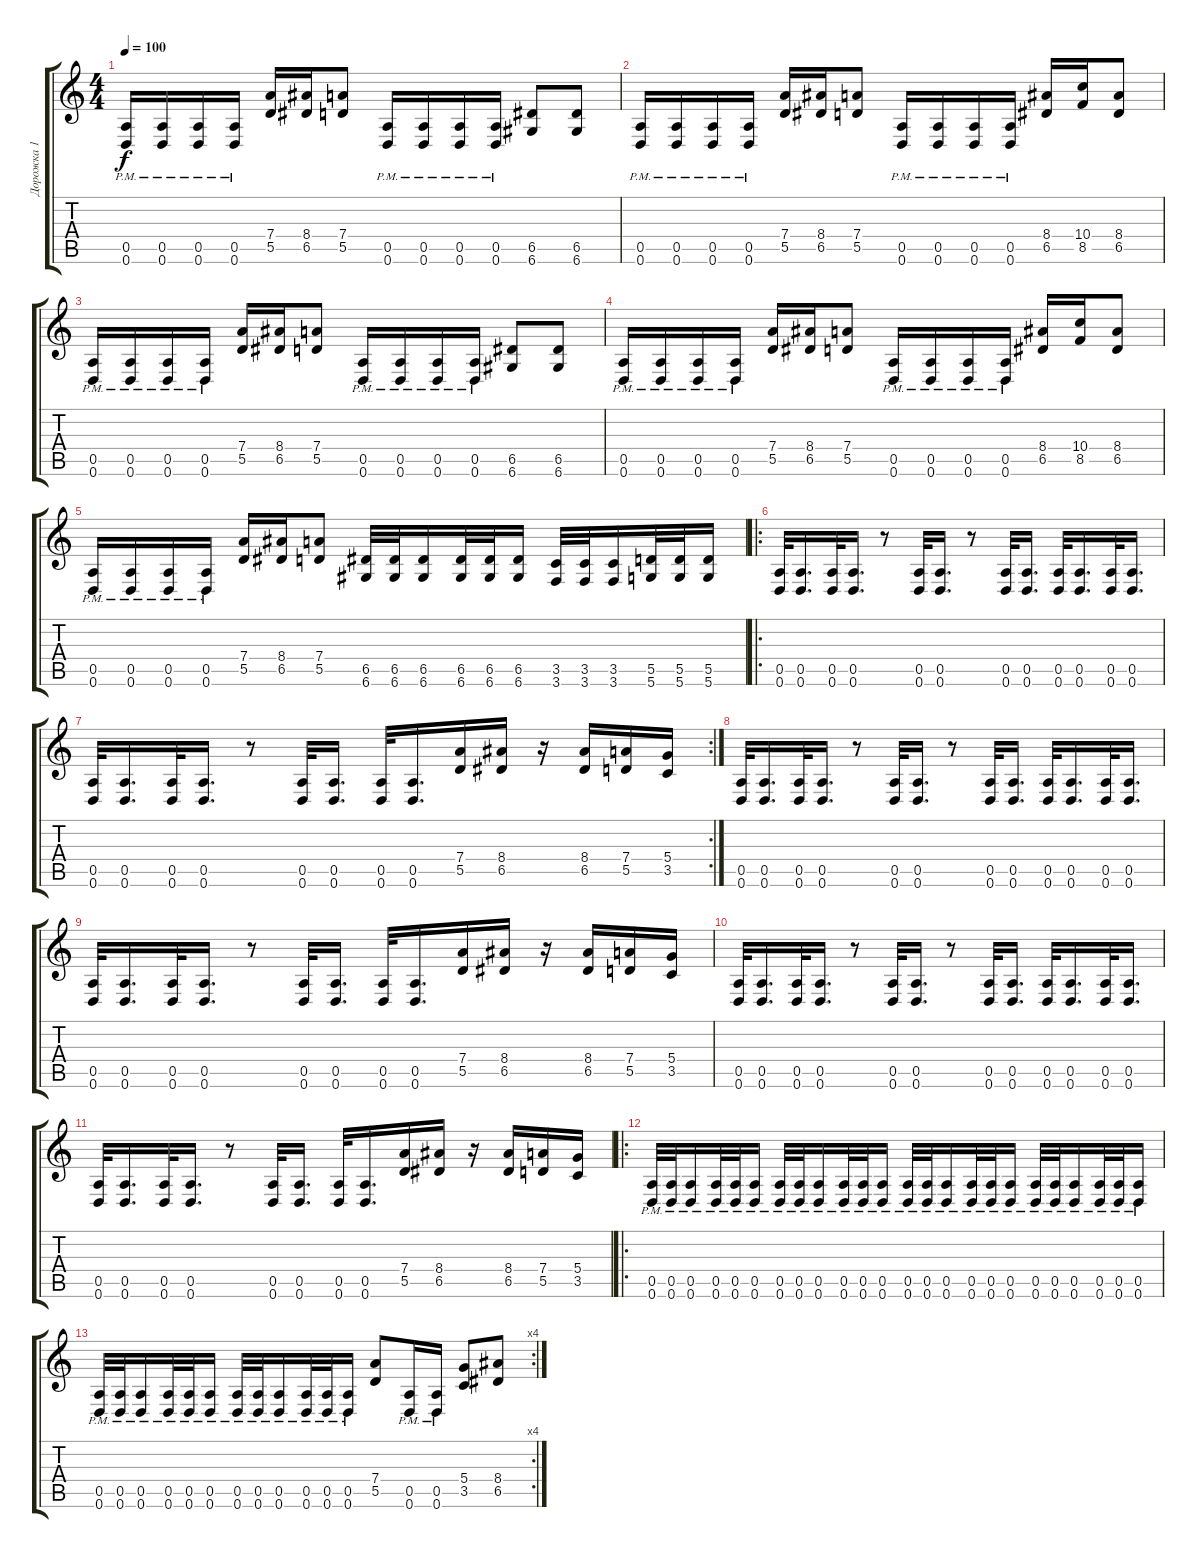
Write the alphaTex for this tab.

\track ("Дорожка 1" "Дорожка 1") {instrument distortionguitar}
\staff {score tabs}
\tuning (E4 B3 G3 D3 A2 D2) {hide}
\ts (4 4)
\tempo 100
\clef g2
\ks c
(0.5{pm} 0.6{pm}).16{dy f} (0.5{pm} 0.6{pm}).16 (0.5{pm} 0.6{pm}).16 (0.5{pm} 0.6{pm}).16 (7.4 5.5).16 (8.4 6.5).16 (7.4 5.5).8 (0.5{pm} 0.6{pm}).16 (0.5{pm} 0.6{pm}).16 (0.5{pm} 0.6{pm}).16 (0.5{pm} 0.6{pm}).16 (6.5 6.6).8 (6.5 6.6).8 |
(0.5{pm} 0.6{pm}).16 (0.5{pm} 0.6{pm}).16 (0.5{pm} 0.6{pm}).16 (0.5{pm} 0.6{pm}).16 (7.4 5.5).16 (8.4 6.5).16 (7.4 5.5).8 (0.5{pm} 0.6{pm}).16 (0.5{pm} 0.6{pm}).16 (0.5{pm} 0.6{pm}).16 (0.5{pm} 0.6{pm}).16 (8.4 6.5).16 (10.4 8.5).16 (8.4 6.5).8 |
(0.5{pm} 0.6{pm}).16 (0.5{pm} 0.6{pm}).16 (0.5{pm} 0.6{pm}).16 (0.5{pm} 0.6{pm}).16 (7.4 5.5).16 (8.4 6.5).16 (7.4 5.5).8 (0.5{pm} 0.6{pm}).16 (0.5{pm} 0.6{pm}).16 (0.5{pm} 0.6{pm}).16 (0.5{pm} 0.6{pm}).16 (6.5 6.6).8 (6.5 6.6).8 |
(0.5{pm} 0.6{pm}).16 (0.5{pm} 0.6{pm}).16 (0.5{pm} 0.6{pm}).16 (0.5{pm} 0.6{pm}).16 (7.4 5.5).16 (8.4 6.5).16 (7.4 5.5).8 (0.5{pm} 0.6{pm}).16 (0.5{pm} 0.6{pm}).16 (0.5{pm} 0.6{pm}).16 (0.5{pm} 0.6{pm}).16 (8.4 6.5).16 (10.4 8.5).16 (8.4 6.5).8 |
(0.5{pm} 0.6{pm}).16 (0.5{pm} 0.6{pm}).16 (0.5{pm} 0.6{pm}).16 (0.5{pm} 0.6{pm}).16 (7.4 5.5).16 (8.4 6.5).16 (7.4 5.5).8 (6.5 6.6).32 (6.5 6.6).32 (6.5 6.6).16 (6.5 6.6).32 (6.5 6.6).32 (6.5 6.6).16 (3.5 3.6).32 (3.5 3.6).32 (3.5 3.6).16 (5.5 5.6).32 (5.5 5.6).32 (5.5 5.6).16 |
\ro
(0.5 0.6).32 (0.5 0.6).16{d} (0.5 0.6).32 (0.5 0.6).16{d} r.8 (0.5 0.6).32 (0.5 0.6).16{d} r.8 (0.5 0.6).32 (0.5 0.6).16{d} (0.5 0.6).32 (0.5 0.6).16{d} (0.5 0.6).32 (0.5 0.6).16{d} |
\rc 2
(0.5 0.6).32 (0.5 0.6).16{d} (0.5 0.6).32 (0.5 0.6).16{d} r.8 (0.5 0.6).32 (0.5 0.6).16{d} (0.5 0.6).32 (0.5 0.6).16{d} (7.4 5.5).16 (8.4 6.5).16 r.16 (8.4 6.5).16 (7.4 5.5).16 (5.4 3.5).16 |
(0.5 0.6).32 (0.5 0.6).16{d} (0.5 0.6).32 (0.5 0.6).16{d} r.8 (0.5 0.6).32 (0.5 0.6).16{d} r.8 (0.5 0.6).32 (0.5 0.6).16{d} (0.5 0.6).32 (0.5 0.6).16{d} (0.5 0.6).32 (0.5 0.6).16{d} |
(0.5 0.6).32 (0.5 0.6).16{d} (0.5 0.6).32 (0.5 0.6).16{d} r.8 (0.5 0.6).32 (0.5 0.6).16{d} (0.5 0.6).32 (0.5 0.6).16{d} (7.4 5.5).16 (8.4 6.5).16 r.16 (8.4 6.5).16 (7.4 5.5).16 (5.4 3.5).16 |
(0.5 0.6).32 (0.5 0.6).16{d} (0.5 0.6).32 (0.5 0.6).16{d} r.8 (0.5 0.6).32 (0.5 0.6).16{d} r.8 (0.5 0.6).32 (0.5 0.6).16{d} (0.5 0.6).32 (0.5 0.6).16{d} (0.5 0.6).32 (0.5 0.6).16{d} |
(0.5 0.6).32 (0.5 0.6).16{d} (0.5 0.6).32 (0.5 0.6).16{d} r.8 (0.5 0.6).32 (0.5 0.6).16{d} (0.5 0.6).32 (0.5 0.6).16{d} (7.4 5.5).16 (8.4 6.5).16 r.16 (8.4 6.5).16 (7.4 5.5).16 (5.4 3.5).16 |
\ro
(0.5{pm} 0.6).32 (0.5{pm} 0.6).32 (0.5{pm} 0.6).16 (0.5{pm} 0.6).32 (0.5{pm} 0.6).32 (0.5{pm} 0.6).16 (0.5{pm} 0.6).32 (0.5{pm} 0.6).32 (0.5{pm} 0.6).16 (0.5{pm} 0.6).32 (0.5{pm} 0.6).32 (0.5{pm} 0.6).16 (0.5{pm} 0.6{pm}).32 (0.5{pm} 0.6).32 (0.5{pm} 0.6).16 (0.5{pm} 0.6).32 (0.5{pm} 0.6).32 (0.5{pm} 0.6).16 (0.5{pm} 0.6).32 (0.5{pm} 0.6).32 (0.5{pm} 0.6).16 (0.5{pm} 0.6).32 (0.5{pm} 0.6).32 (0.5{pm} 0.6).16 |
\rc 4
(0.5{pm} 0.6).32 (0.5{pm} 0.6).32 (0.5{pm} 0.6).16 (0.5{pm} 0.6).32 (0.5{pm} 0.6).32 (0.5{pm} 0.6).16 (0.5{pm} 0.6).32 (0.5{pm} 0.6).32 (0.5{pm} 0.6).16 (0.5{pm} 0.6).32 (0.5{pm} 0.6).32 (0.5{pm} 0.6).16 (7.4 5.5).8 (0.5{pm} 0.6).16 (0.5{pm} 0.6).16 (5.4 3.5).8 (8.4 6.5).8
